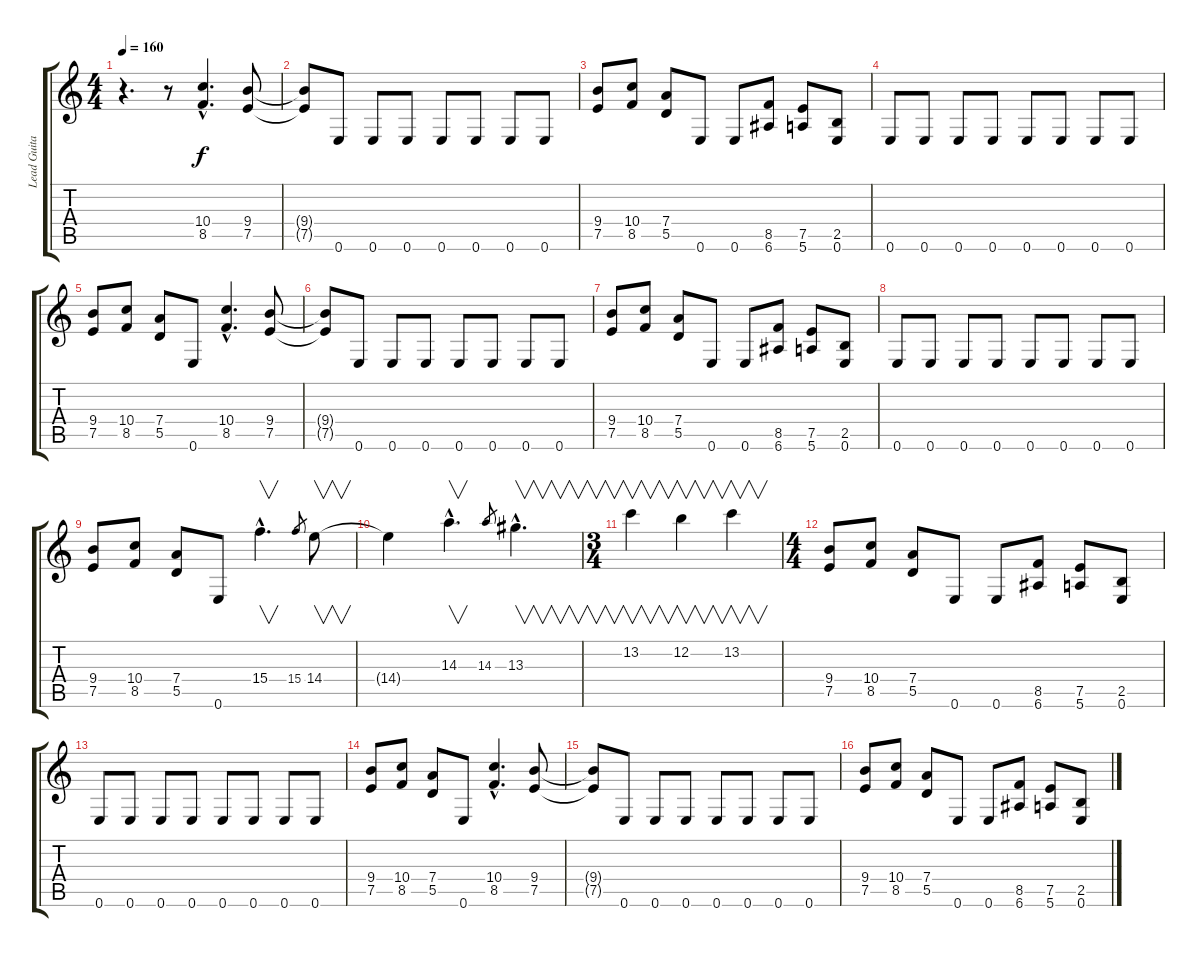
\track ("Lead Guitar" "Lead Guita") {instrument distortionguitar}
\staff {score tabs}
\tuning (E4 B3 G3 D3 A2 E2) {hide}
\ts (4 4)
\tempo 160
\clef g2
\ks c
r.4{d dy f} r.8 (10.4{hac} 8.5{hac}).4{d} (9.4 7.5).8 |
(9.4{t} 7.5{t}).8 0.6.8 0.6.8 0.6.8 0.6.8 0.6.8 0.6.8 0.6.8 |
(9.4 7.5).8 (10.4 8.5).8 (7.4 5.5).8 0.6.8 0.6.8 (8.5 6.6).8 (7.5 5.6).8 (2.5 0.6).8 |
0.6.8 0.6.8 0.6.8 0.6.8 0.6.8 0.6.8 0.6.8 0.6.8 |
(9.4 7.5).8 (10.4 8.5).8 (7.4 5.5).8 0.6.8 (10.4{hac} 8.5{hac}).4{d} (9.4 7.5).8 |
(9.4{t} 7.5{t}).8 0.6.8 0.6.8 0.6.8 0.6.8 0.6.8 0.6.8 0.6.8 |
(9.4 7.5).8 (10.4 8.5).8 (7.4 5.5).8 0.6.8 0.6.8 (8.5 6.6).8 (7.5 5.6).8 (2.5 0.6).8 |
0.6.8 0.6.8 0.6.8 0.6.8 0.6.8 0.6.8 0.6.8 0.6.8 |
(9.4 7.5).8 (10.4 8.5).8 (7.4 5.5).8 0.6.8 15.4{hac}.4{v d} 15.4.8{gr} 14.4.8{v} |
14.4{t}.4 14.3{hac}.4{v d} 14.3.8{gr} 13.3{hac}.4{v d} |
\ts (3 4)
13.2.4{v} 12.2.4{v} 13.2.4{v} |
\ts (4 4)
(9.4 7.5).8 (10.4 8.5).8 (7.4 5.5).8 0.6.8 0.6.8 (8.5 6.6).8 (7.5 5.6).8 (2.5 0.6).8 |
0.6.8 0.6.8 0.6.8 0.6.8 0.6.8 0.6.8 0.6.8 0.6.8 |
(9.4 7.5).8 (10.4 8.5).8 (7.4 5.5).8 0.6.8 (10.4{hac} 8.5{hac}).4{d} (9.4 7.5).8 |
(9.4{t} 7.5{t}).8 0.6.8 0.6.8 0.6.8 0.6.8 0.6.8 0.6.8 0.6.8 |
(9.4 7.5).8 (10.4 8.5).8 (7.4 5.5).8 0.6.8 0.6.8 (8.5 6.6).8 (7.5 5.6).8 (2.5 0.6).8
